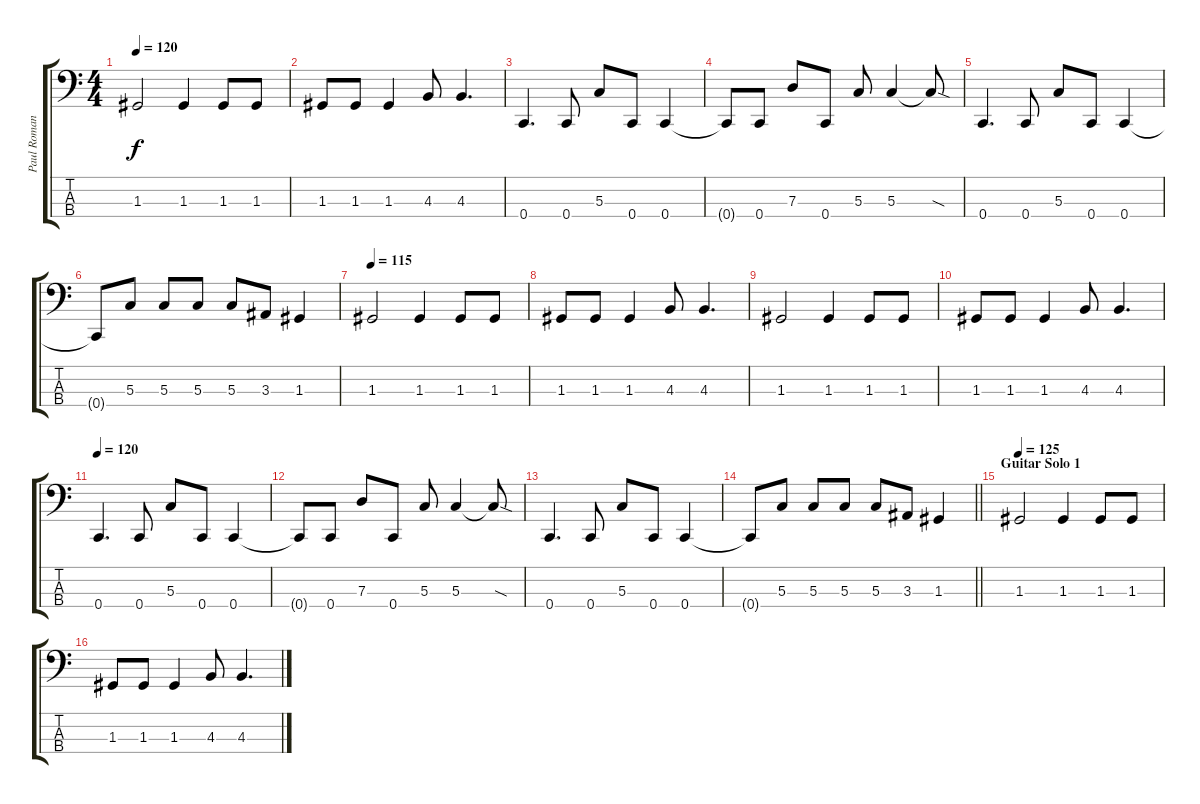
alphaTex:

\track ("Paul Romanko" "Paul Roman") {instrument electricbasspick}
\staff {score tabs}
\tuning (F2 C2 G1 C1) {hide}
\ts (4 4)
\tempo 120
\clef f4
\ks c
1.3.2{dy f} 1.3.4 1.3.8 1.3.8 |
1.3.8 1.3.8 1.3.4 4.3.8 4.3.4{d} |
0.4.4{d} 0.4.8 5.3.8 0.4.8 0.4.4 |
0.4{t}.8 0.4.8 7.3.8 0.4.8 5.3.8 5.3.4 5.3{sod t}.8 |
0.4.4{d} 0.4.8 5.3.8 0.4.8 0.4.4 |
0.4{t}.8 5.3.8 5.3.8 5.3.8 5.3.8 3.3.8 1.3.4 |
\tempo 115
1.3.2 1.3.4 1.3.8 1.3.8 |
1.3.8 1.3.8 1.3.4 4.3.8 4.3.4{d} |
1.3.2 1.3.4 1.3.8 1.3.8 |
1.3.8 1.3.8 1.3.4 4.3.8 4.3.4{d} |
\tempo 120
0.4.4{d} 0.4.8 5.3.8 0.4.8 0.4.4 |
0.4{t}.8 0.4.8 7.3.8 0.4.8 5.3.8 5.3.4 5.3{sod t}.8 |
0.4.4{d} 0.4.8 5.3.8 0.4.8 0.4.4 |
\barLineRight lightlight
0.4{t}.8 5.3.8 5.3.8 5.3.8 5.3.8 3.3.8 1.3.4 |
\section ("" "Guitar Solo 1")
\tempo 125
1.3.2 1.3.4 1.3.8 1.3.8 |
1.3.8 1.3.8 1.3.4 4.3.8 4.3.4{d}
